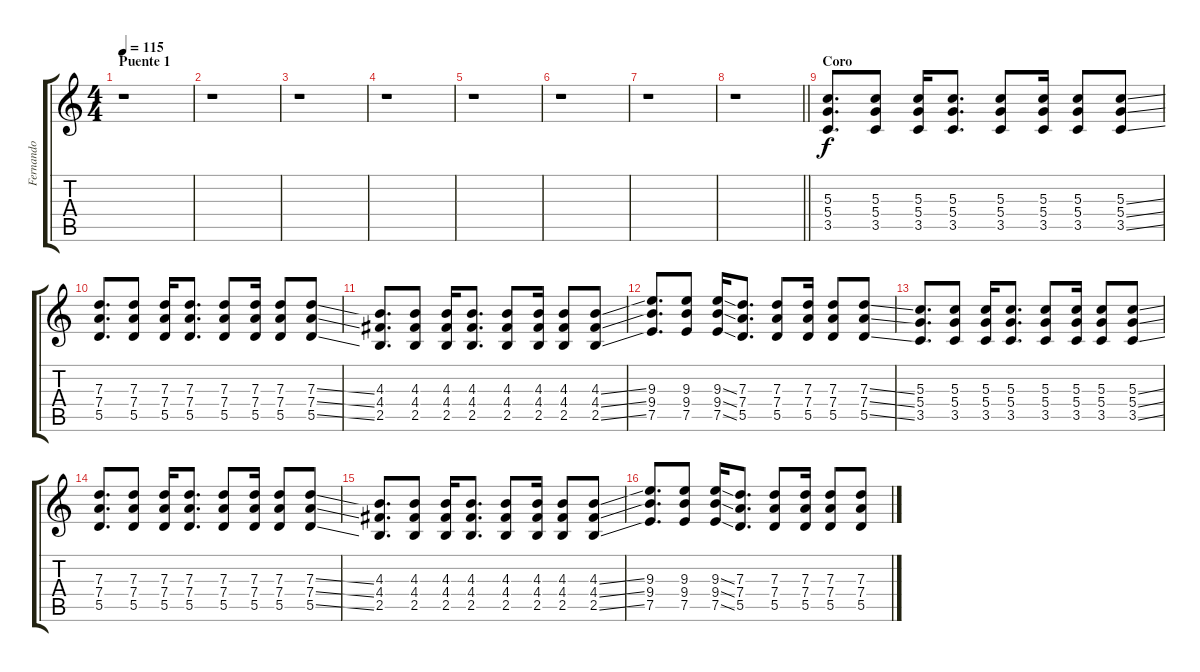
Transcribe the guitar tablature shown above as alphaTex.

\track ("Fernando" "Fernando") {instrument overdrivenguitar}
\staff {score tabs}
\tuning (E4 B3 G3 D3 A2 E2) {hide}
\ts (4 4)
\section ("" "Puente 1")
\tempo 115
\clef g2
\ks c
r.1{dy f} |
r.1 |
r.1 |
r.1 |
r.1 |
r.1 |
r.1 |
\barLineRight lightlight
r.1 |
\section ("" "Coro")
(5.3 5.4 3.5).8{d} (5.3 5.4 3.5).8 (5.3 5.4 3.5).16 (5.3 5.4 3.5).8{d} (5.3 5.4 3.5).8 (5.3 5.4 3.5).16 (5.3 5.4 3.5).8 (5.3{ss} 5.4{ss} 3.5{ss}).8 |
(7.3 7.4 5.5).8{d} (7.3 7.4 5.5).8 (7.3 7.4 5.5).16 (7.3 7.4 5.5).8{d} (7.3 7.4 5.5).8 (7.3 7.4 5.5).16 (7.3 7.4 5.5).8 (7.3{ss} 7.4{ss} 5.5{ss}).8 |
(4.3 4.4 2.5).8{d} (4.3 4.4 2.5).8 (4.3 4.4 2.5).16 (4.3 4.4 2.5).8{d} (4.3 4.4 2.5).8 (4.3 4.4 2.5).16 (4.3 4.4 2.5).8 (4.3{ss} 4.4{ss} 2.5{ss}).8 |
(9.3 9.4 7.5).8{d} (9.3 9.4 7.5).8 (9.3{ss} 9.4{ss} 7.5{ss}).16 (7.3 7.4 5.5).8{d} (7.3 7.4 5.5).8 (7.3 7.4 5.5).16 (7.3 7.4 5.5).8 (7.3{ss} 7.4{ss} 5.5{ss}).8 |
(5.3 5.4 3.5).8{d} (5.3 5.4 3.5).8 (5.3 5.4 3.5).16 (5.3 5.4 3.5).8{d} (5.3 5.4 3.5).8 (5.3 5.4 3.5).16 (5.3 5.4 3.5).8 (5.3{ss} 5.4{ss} 3.5{ss}).8 |
(7.3 7.4 5.5).8{d} (7.3 7.4 5.5).8 (7.3 7.4 5.5).16 (7.3 7.4 5.5).8{d} (7.3 7.4 5.5).8 (7.3 7.4 5.5).16 (7.3 7.4 5.5).8 (7.3{ss} 7.4{ss} 5.5{ss}).8 |
(4.3 4.4 2.5).8{d} (4.3 4.4 2.5).8 (4.3 4.4 2.5).16 (4.3 4.4 2.5).8{d} (4.3 4.4 2.5).8 (4.3 4.4 2.5).16 (4.3 4.4 2.5).8 (4.3{ss} 4.4{ss} 2.5{ss}).8 |
(9.3 9.4 7.5).8{d} (9.3 9.4 7.5).8 (9.3{ss} 9.4{ss} 7.5{ss}).16 (7.3 7.4 5.5).8{d} (7.3 7.4 5.5).8 (7.3 7.4 5.5).16 (7.3 7.4 5.5).8 (7.3 7.4 5.5).8
